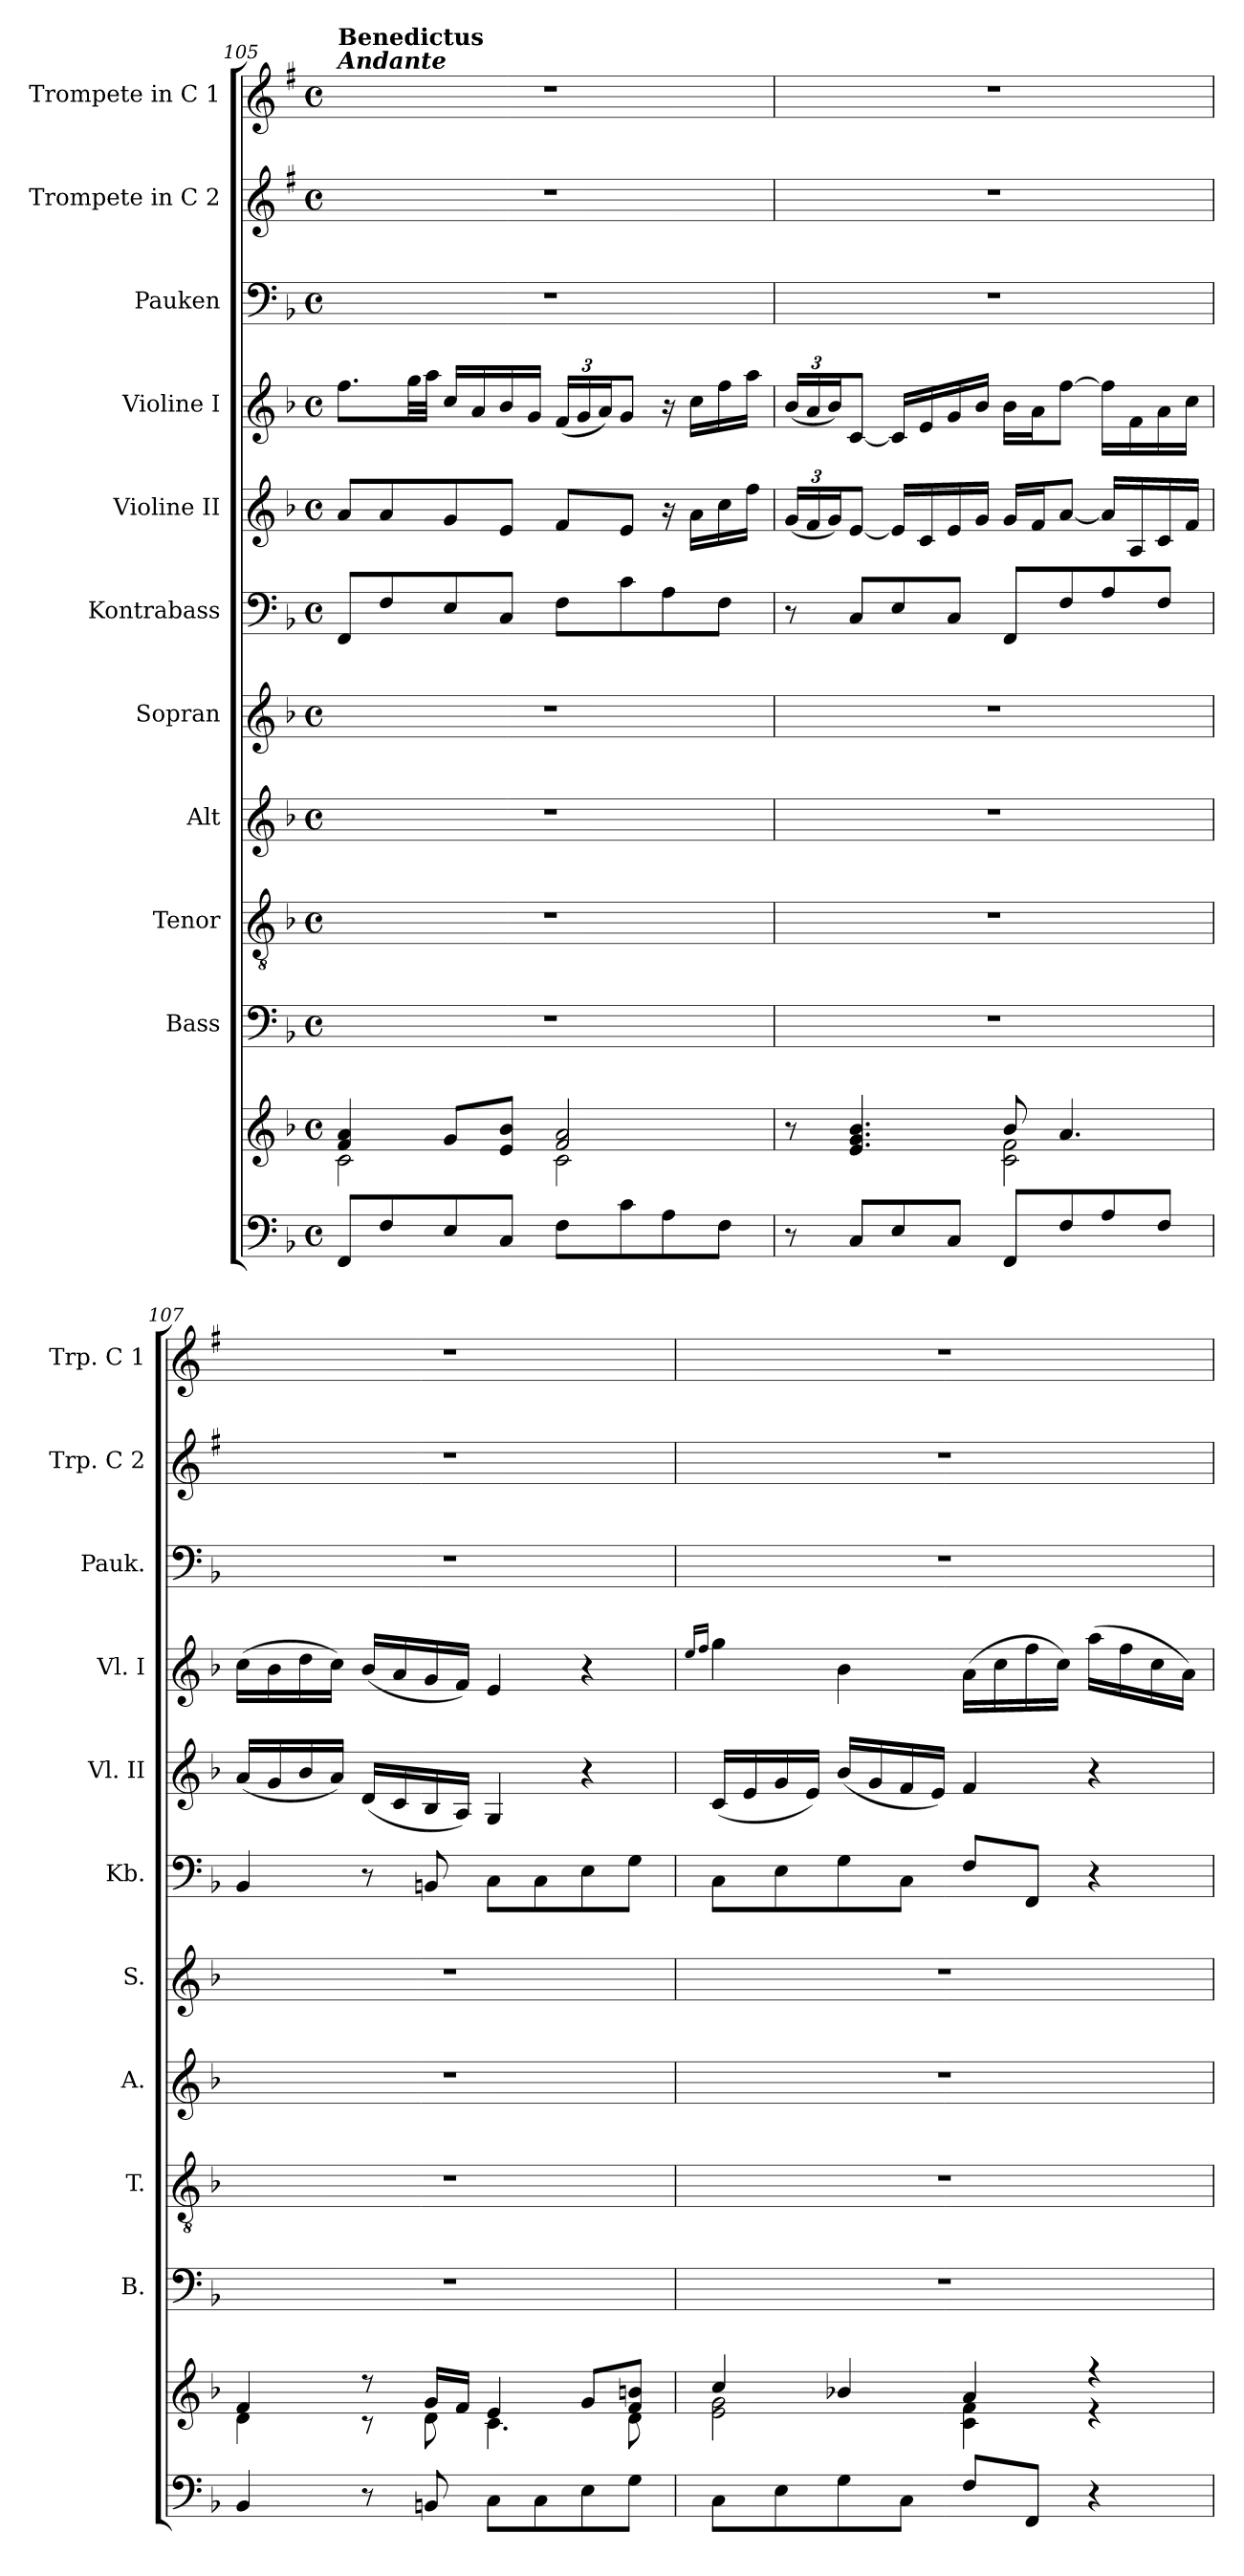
**kern	**kern	**kern	**kern	**kern	**kern	**kern	**kern	**kern	**kern	**kern	**kern
*part11	*part11	*part10	*part9	*part8	*part7	*part6	*part5	*part4	*part3	*part2	*part1
*staff12	*staff11	*staff10	*staff9	*staff8	*staff7	*staff6	*staff5	*staff4	*staff3	*staff2	*staff1
*	*	*I"Bass	*I"Tenor	*I"Alt	*I"Sopran	*I"Kontrabass	*I"Violine II	*I"Violine I	*I"Pauken	*I"Trompete in C 2	*I"Trompete in C 1
*	*	*I'B.	*I'T.	*I'A.	*I'S.	*I'Kb.	*I'Vl. II	*I'Vl. I	*I'Pauk.	*I'Trp. C 2	*I'Trp. C 1
!!LO:PB:g=z
*clefF4	*clefG2	*clefF4	*clefGv2	*clefG2	*clefG2	*clefF4	*clefG2	*clefG2	*clefF4	*clefG2	*clefG2
*	*	*	*	*	*	*ITrd7c12	*	*	*	*ITrd1c2	*ITrd1c2
*k[b-]	*k[b-]	*k[b-]	*k[b-]	*k[b-]	*k[b-]	*k[b-]	*k[b-]	*k[b-]	*k[b-]	*k[b-]	*k[b-]
*F:	*F:	*F:	*F:	*F:	*F:	*F:	*F:	*F:	*F:	*F:	*F:
*M4/4	*M4/4	*M4/4	*M4/4	*M4/4	*M4/4	*M4/4	*M4/4	*M4/4	*M4/4	*M4/4	*M4/4
*met(c)	*met(c)	*met(c)	*met(c)	*met(c)	*met(c)	*met(c)	*met(c)	*met(c)	*met(c)	*met(c)	*met(c)
=105	=105	=105	=105	=105	=105	=105	=105	=105	=105	=105	=105
*	*^	*	*	*	*	*	*	*	*	*	*
!	!	!	!	!	!	!	!	!	!	!	!	!LO:TX:a:Bi:t=Andante
!	!	!	!	!	!	!	!	!	!	!	!	!LO:TX:a:B:t=Benedictus
8FF/L	4f/ 4a/	2c\	1r	1r	1r	1r	8FFF/L	8a/L	8.ff\L	1r	1r	1r
8F/	.	.	.	.	.	.	8FF/	8a/	.	.	.	.
.	.	.	.	.	.	.	.	.	32gg\LL	.	.	.
.	.	.	.	.	.	.	.	.	32aa\JJJ	.	.	.
8E/	8g/L	.	.	.	.	.	8EE/	8g/	16cc/LL	.	.	.
.	.	.	.	.	.	.	.	.	16a/	.	.	.
8C/J	8e/ 8b-/J	.	.	.	.	.	8CC/J	8e/J	16b-/	.	.	.
.	.	.	.	.	.	.	.	.	16g/JJ	.	.	.
8F\L	2f/ 2a/	2c\	.	.	.	.	8FF\L	8f/L	(<24f/LL	.	.	.
.	.	.	.	.	.	.	.	.	24g/	.	.	.
.	.	.	.	.	.	.	.	.	24a/J)	.	.	.
8c\	.	.	.	.	.	.	8C\	8e/J	8g/J	.	.	.
8A\	.	.	.	.	.	.	8AA\	16r	16r	.	.	.
.	.	.	.	.	.	.	.	16a\LL	16cc\LL	.	.	.
8F\J	.	.	.	.	.	.	8FF\J	16cc\	16ff\	.	.	.
.	.	.	.	.	.	.	.	16ff\JJ	16aa\JJ	.	.	.
=106	=106	=106	=106	=106	=106	=106	=106	=106	=106	=106	=106	=106
8r	8r	2ryy	1r	1r	1r	1r	8r	(<24g/LL	(<24b-/LL	1r	1r	1r
.	.	.	.	.	.	.	.	24f/	24a/	.	.	.
.	.	.	.	.	.	.	.	24g/J)	24b-/J)	.	.	.
8C/L	4.e/ 4.g/ 4.b-/	.	.	.	.	.	8CC/L	[8e/J	[8c/J	.	.	.
8E/	.	.	.	.	.	.	8EE/	16e/LL]	16c/LL]	.	.	.
.	.	.	.	.	.	.	.	16c/	16e/	.	.	.
8C/J	.	.	.	.	.	.	8CC/J	16e/	16g/	.	.	.
.	.	.	.	.	.	.	.	16g/JJ	16b-/JJ	.	.	.
8FF/L	8b-/	2c\ 2f\	.	.	.	.	8FFF/L	16g/LL	16b-\LL	.	.	.
.	.	.	.	.	.	.	.	16f/J	16a\J	.	.	.
8F/	4.a/	.	.	.	.	.	8FF/	[8a/J	[8ff\J	.	.	.
8A/	.	.	.	.	.	.	8AA/	16a/LL]	16ff\LL]	.	.	.
.	.	.	.	.	.	.	.	16A/	16f\	.	.	.
8F/J	.	.	.	.	.	.	8FF/J	16c/	16a\	.	.	.
.	.	.	.	.	.	.	.	16f/JJ	16cc\JJ	.	.	.
=107	=107	=107	=107	=107	=107	=107	=107	=107	=107	=107	=107	=107
4BB-/	4f/	4d\	1r	1r	1r	1r	4BBB-/	(<16a/LL	(>16cc\LL	1r	1r	1r
.	.	.	.	.	.	.	.	16g/	16b-\	.	.	.
.	.	.	.	.	.	.	.	16b-/	16dd\	.	.	.
.	.	.	.	.	.	.	.	16a/JJ)	16cc\JJ)	.	.	.
8r	8r	8r	.	.	.	.	8r	(<16d/LL	(<16b-/LL	.	.	.
.	.	.	.	.	.	.	.	16c/	16a/	.	.	.
8BBn/	16g/LL	8d\	.	.	.	.	8BBBn/	16B-/	16g/	.	.	.
.	16f/JJ	.	.	.	.	.	.	16A/JJ)	16f/JJ)	.	.	.
8C\L	4e/	4.c\	.	.	.	.	8CC\L	4G/	4e/	.	.	.
8C\	.	.	.	.	.	.	8CC\	.	.	.	.	.
8E\	8g/L	.	.	.	.	.	8EE\	4r	4r	.	.	.
8G\J	8f/ 8bn/J	8d\	.	.	.	.	8GG\J	.	.	.	.	.
!!LO:PB:g=z
=108	=108	=108	=108	=108	=108	=108	=108	=108	=108	=108	=108	=108
.	.	.	.	.	.	.	.	.	16qee/LL	.	.	.
.	.	.	.	.	.	.	.	.	16qff/JJ	.	.	.
8C\L	4cc/	2e\ 2g\	1r	1r	1r	1r	8CC\L	(<16c/LL	4gg\	1r	1r	1r
.	.	.	.	.	.	.	.	16e/	.	.	.	.
8E\	.	.	.	.	.	.	8EE\	16g/	.	.	.	.
.	.	.	.	.	.	.	.	16e/JJ)	.	.	.	.
8G\	4b-X/	.	.	.	.	.	8GG\	(<16b-/LL	4b-\	.	.	.
.	.	.	.	.	.	.	.	16g/	.	.	.	.
8C\J	.	.	.	.	.	.	8CC\J	16f/	.	.	.	.
.	.	.	.	.	.	.	.	16e/JJ)	.	.	.	.
8F/L	4a/	4c\ 4f\	.	.	.	.	8FF/L	4f/	(>16a\LL	.	.	.
.	.	.	.	.	.	.	.	.	16cc\	.	.	.
8FF/J	.	.	.	.	.	.	8FFF/J	.	16ff\	.	.	.
.	.	.	.	.	.	.	.	.	16cc\JJ)	.	.	.
4r	4r	4r	.	.	.	.	4r	4r	(>16aa\LL	.	.	.
.	.	.	.	.	.	.	.	.	16ff\	.	.	.
.	.	.	.	.	.	.	.	.	16cc\	.	.	.
.	.	.	.	.	.	.	.	.	16a\JJ)	.	.	.
*	*v	*v	*	*	*	*	*	*	*	*	*	*
=	=	=	=	=	=	=	=	=	=	=	=
*-	*-	*-	*-	*-	*-	*-	*-	*-	*-	*-	*-
